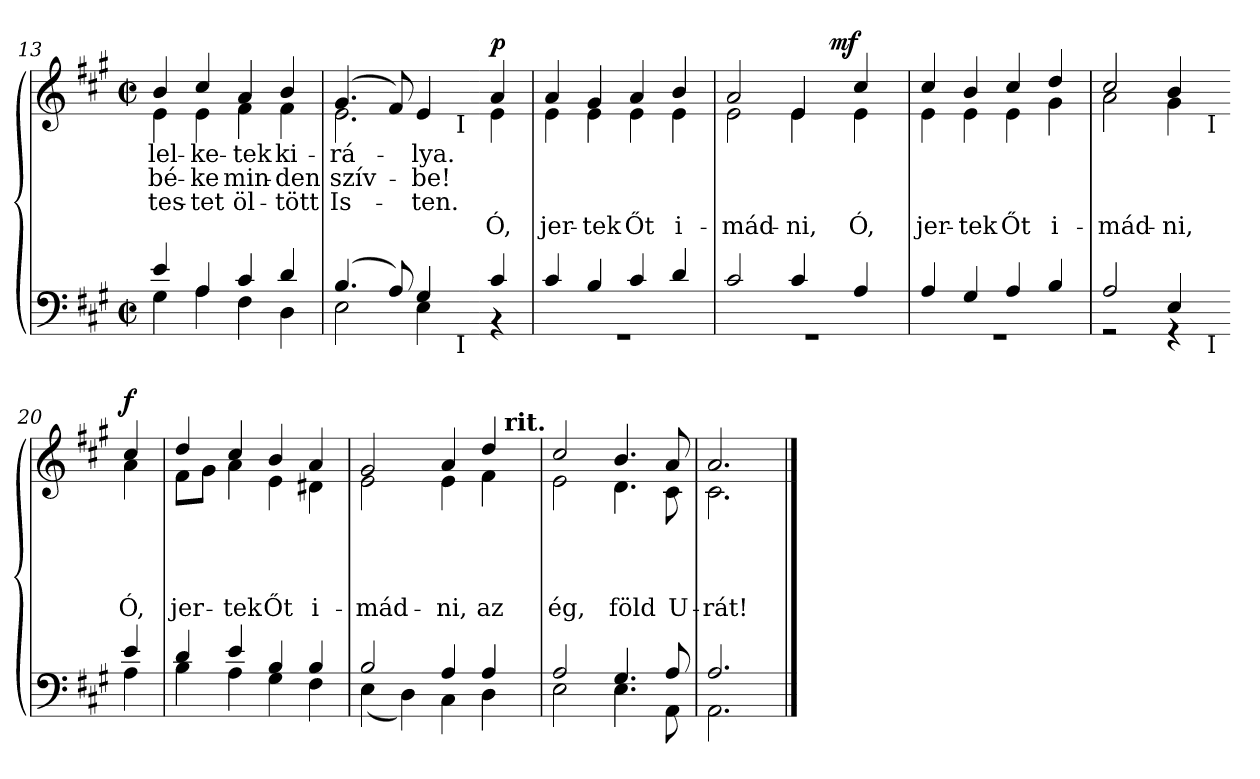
**kern	**kern	**text	**text	**text	**text	**dynam
*part2	*part1	*part1	*part1	*part1	*part1	*part1
*staff2	*staff1	*staff1	*staff1	*staff1	*staff1	*staff1
*clefF4	*clefG2	*	*	*	*	*
*k[f#c#g#]	*k[f#c#g#]	*	*	*	*	*
*f#:	*f#:	*	*	*	*	*
*M2/2	*M2/2	*	*	*	*	*
*met(c|)	*met(c|)	*	*	*	*	*
=13	=13	=13	=13	=13	=13	=13
*^	*	*	*	*	*	*
!	!	!	!LO:LY:b	!LO:LY:b	!LO:LY:b	!	!
*	*	*^	*	*	*	*	*
4e/	4G#\	4b/	4e\	lel-	bé-	tes-	.	.
!	!	!	!	!LO:LY:b	!LO:LY:b	!LO:LY:b	!	!
4A/	4A\	4cc#/	4e\	-ke-	-ke	-tet	.	.
!	!	!	!	!LO:LY:b	!LO:LY:b	!LO:LY:b	!	!
4c#/	4F#\	4a/	4f#\	-tek	min-	öl-	.	.
!	!	!	!	!LO:LY:b	!LO:LY:b	!LO:LY:b	!	!
4d/	4D\	4b/	4f#\	ki-	-den	-tött	.	.
*	*	*v	*v	*	*	*	*	*
=14	=14	=14	=14	=14	=14	=14	=14
*	*	*^	*	*	*	*	*
!	!	!	!	!LO:LY:b	!LO:LY:b	!LO:LY:b	!	!
*	*^	*	*^	*	*	*	*	*
(>4.B/	2E\	2ryy	(>4.g#/	2.e\	2ryy	-rá-	szív-	Is-	.	.
8A/)	.	.	8f#/)	.	.	.	.	.	.	.
!	!	!	!	!	!	!LO:LY:b	!LO:LY:b	!LO:LY:b	!	!
4G#/	4E\	8ryy	4e/	.	8ryy	-lya.	-be!	-ten.	.	.
.	.	32ryy	.	.	32ryy	.	.	.	.	.
!	!	!	!	!	!LO:TX:b:t=I	!	!	!	!	!
!	!	!LO:TX:b:t=I	!	!	!	!	!	!	!	!
.	.	16.ryy	.	.	16.ryy	.	.	.	.	.
*	*v	*v	*	*	*	*	*	*	*	*
*	*	*v	*v	*v	*	*	*	*	*
!!LO:LB:g=z
=15-	=15-	=15-	=15-	=15-	=15-	=15-	=15-
*	*^	*^	*	*	*	*	*
*	*	*	*	*^	*	*	*	*	*
!	!	!	!	!	!	!	!	!	!LO:LY:b	!LO:DY:a
*	*v	*v	*	*	*	*	*	*	*	*
*	*	*	*v	*v	*	*	*	*	*
4c#/	4rAA	4a/	4e\	.	.	.	Ó,	p
=16	=16	=16	=16	=16	=16	=16	=16	=16
!	!	!	!	!	!	!	!LO:LY:b	!
4c#/	1rGG	4a/	4e\	.	.	.	jer-	.
!	!	!	!	!	!	!	!LO:LY:b	!
4B/	.	4g#/	4e\	.	.	.	-tek	.
!	!	!	!	!	!	!	!LO:LY:b	!
4c#/	.	4a/	4e\	.	.	.	Őt	.
!	!	!	!	!	!	!	!LO:LY:b	!
4d/	.	4b/	4e\	.	.	.	i-	.
*	*	*v	*v	*	*	*	*	*
=17	=17	=17	=17	=17	=17	=17	=17
*	*	*^	*	*	*	*	*
!	!	!	!	!	!	!	!LO:LY:b	!
*	*	*	*^	*	*	*	*	*
2c#/	1rGG	2a/	2e\	2ryy	.	.	.	-mád-	.
!	!	!	!	!	!	!	!	!LO:LY:b	!
4c#/	.	4e/	4e\	8ryy	.	.	.	-ni,	.
.	.	.	.	32ryy	.	.	.	.	.
!	!	!	!	!	!	!	!	!	!LO:DY:a
.	.	.	.	4ryy	.	.	.	.	mf
!	!	!	!	!	!	!	!	!LO:LY:b	!
4A/	.	4cc#/	4e\	.	.	.	.	Ó,	.
.	.	.	.	16.ryy	.	.	.	.	.
*	*	*v	*v	*v	*	*	*	*	*
=18	=18	=18	=18	=18	=18	=18	=18
*	*	*^	*	*	*	*	*
*	*	*	*^	*	*	*	*	*
!	!	!	!	!	!	!	!	!LO:LY:b	!
*	*	*	*v	*v	*	*	*	*	*
4A/	1rGG	4cc#/	4e\	.	.	.	jer-	.
!	!	!	!	!	!	!	!LO:LY:b	!
4G#/	.	4b/	4e\	.	.	.	-tek	.
!	!	!	!	!	!	!	!LO:LY:b	!
4A/	.	4cc#/	4e\	.	.	.	Őt	.
!	!	!	!	!	!	!	!LO:LY:b	!
4B/	.	4dd/	4g#\	.	.	.	i-	.
*	*	*v	*v	*	*	*	*	*
=19	=19	=19	=19	=19	=19	=19	=19
*	*	*^	*	*	*	*	*
!	!	!	!	!	!	!	!LO:LY:b	!
*	*^	*	*^	*	*	*	*	*
2A/	2rGG	2ryy	2cc#/	2a\	2ryy	.	.	.	-mád-	.
!	!	!	!	!	!	!	!	!	!LO:LY:b	!
4E/	4rGG	8ryy	4b/	4g#\	8ryy	.	.	.	-ni,	.
.	.	32ryy	.	.	32ryy	.	.	.	.	.
!	!	!	!	!	!LO:TX:b:t=I	!	!	!	!	!
!	!	!LO:TX:b:t=I	!	!	!	!	!	!	!	!
.	.	16.ryy	.	.	16.ryy	.	.	.	.	.
*	*v	*v	*	*	*	*	*	*	*	*
*	*	*v	*v	*v	*	*	*	*	*
!!LO:LB:g=z
=20-	=20-	=20-	=20-	=20-	=20-	=20-	=20-
*	*^	*^	*	*	*	*	*
*	*	*	*	*^	*	*	*	*	*
!	!	!	!	!	!	!	!	!	!LO:LY:b	!LO:DY:a
*	*v	*v	*	*	*	*	*	*	*	*
*	*	*	*v	*v	*	*	*	*	*
4e/	4A\	4cc#/	4a\	.	.	.	Ó,	f
=21	=21	=21	=21	=21	=21	=21	=21	=21
!	!	!	!	!	!	!	!LO:LY:b	!
4d/	4B\	4dd/	8f#\L	.	.	.	jer-	.
.	.	.	8g#\J	.	.	.	.	.
!	!	!	!	!	!	!	!LO:LY:b	!
4e/	4A\	4cc#/	4a\	.	.	.	-tek	.
!	!	!	!	!	!	!	!LO:LY:b	!
4B/	4G#\	4b/	4e\	.	.	.	Őt	.
!	!	!	!	!	!	!	!LO:LY:b	!
4B/	4F#\	4a/	4d#X\	.	.	.	i-	.
*	*	*v	*v	*	*	*	*	*
=22	=22	=22	=22	=22	=22	=22	=22
*	*	*^	*	*	*	*	*
!	!	!	!	!	!	!	!LO:LY:b	!
*	*	*	*^	*	*	*	*	*
2B/	(<4E\	2g#/	2e\	2ryy	.	.	.	-mád-	.
.	4D\)	.	.	.	.	.	.	.	.
!	!	!	!	!	!	!	!	!LO:LY:b	!
4A/	4C#\	4a/	4e\	4ryy	.	.	.	-ni,	.
!	!	!	!	!	!	!	!	!LO:LY:b	!
4A/	4D\	4dd/	4f#\	16.ryy	.	.	.	az	.
!	!	!	!	!LO:TX:a:B:t=rit.	!	!	!	!	!
.	.	.	.	8ryy	.	.	.	.	.
.	.	.	.	32ryy	.	.	.	.	.
*	*	*v	*v	*v	*	*	*	*	*
=23	=23	=23	=23	=23	=23	=23	=23
*	*	*^	*	*	*	*	*
*	*	*	*^	*	*	*	*	*
!	!	!	!	!	!	!	!	!LO:LY:b	!
*	*	*	*v	*v	*	*	*	*	*
2A/	2E\	2cc#/	2e\	.	.	.	ég,	.
!	!	!	!	!	!	!	!LO:LY:b	!
4.G#/	4.E\	4.b/	4.d\	.	.	.	föld	.
!	!	!	!	!	!	!	!LO:LY:b	!
8A/	8AA\	8a/	8c#\	.	.	.	U-	.
=24	=24	=24	=24	=24	=24	=24	=24	=24
!	!	!	!	!	!	!	!LO:LY:b	!
2.A/	2.AA\	2.a/	2.c#\	.	.	.	-rát!	.
*v	*v	*	*	*	*	*	*	*
*	*v	*v	*	*	*	*	*
==	==	==	==	==	==	==
*-	*-	*-	*-	*-	*-	*-
